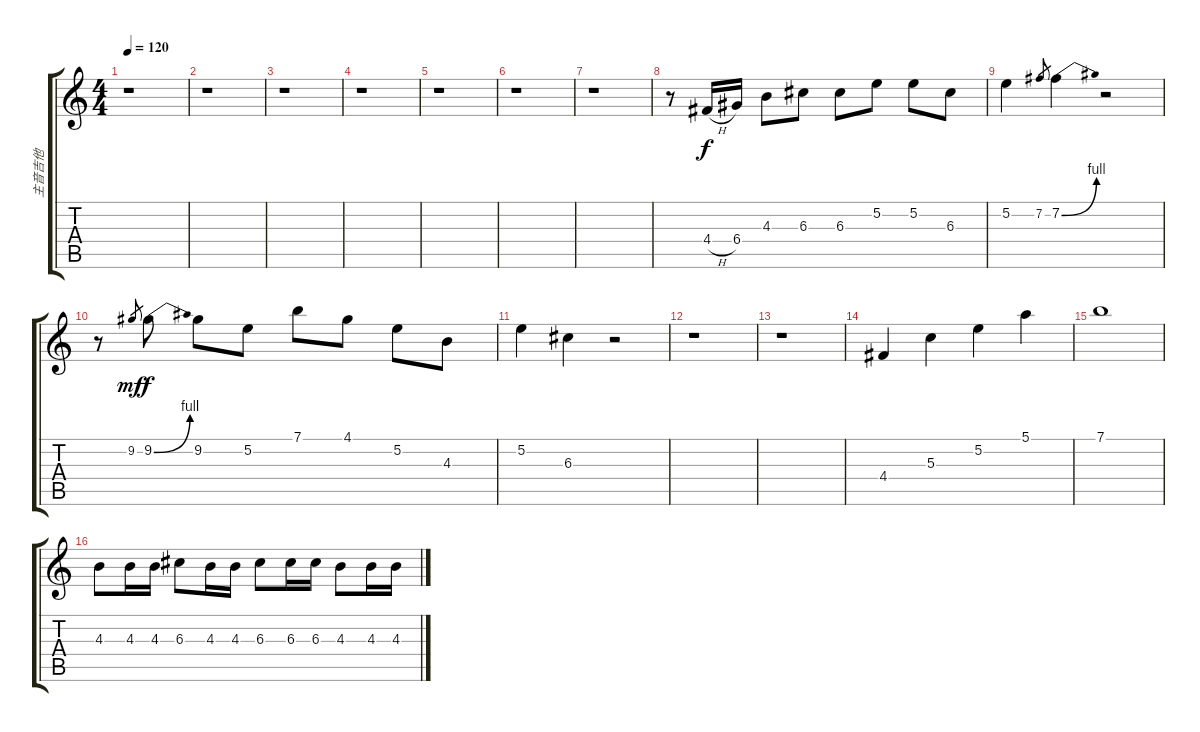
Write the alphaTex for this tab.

\track ("主音吉他" "主音吉他") {instrument acousticguitarnylon}
\staff {score tabs}
\tuning (E4 B3 G3 D3 A2 E2) {hide}
\ts (4 4)
\tempo 120
\clef g2
\ks c
r.1{dy f} |
r.1 |
r.1 |
r.1 |
r.1 |
r.1 |
r.1 |
r.8 4.4{h}.16 6.4.16 4.3.8 6.3.8 6.3.8 5.2.8 5.2.8 6.3.8 |
5.2.4 7.2.8{gr} 7.2{be (bend 0 0 60 4)}.4 r.2 |
r.8 9.2.8{gr dy mf} 9.2{be (bend 0 0 60 4)}.8{dy f} 9.2.8 5.2.8 7.1.8 4.1.8 5.2.8 4.3.8 |
5.2.4 6.3.4 r.2 |
r.1 |
r.1 |
4.4.4 5.3.4 5.2.4 5.1.4 |
7.1.1 |
4.3.8 4.3.16 4.3.16 6.3.8 4.3.16 4.3.16 6.3.8 6.3.16 6.3.16 4.3.8 4.3.16 4.3.16
